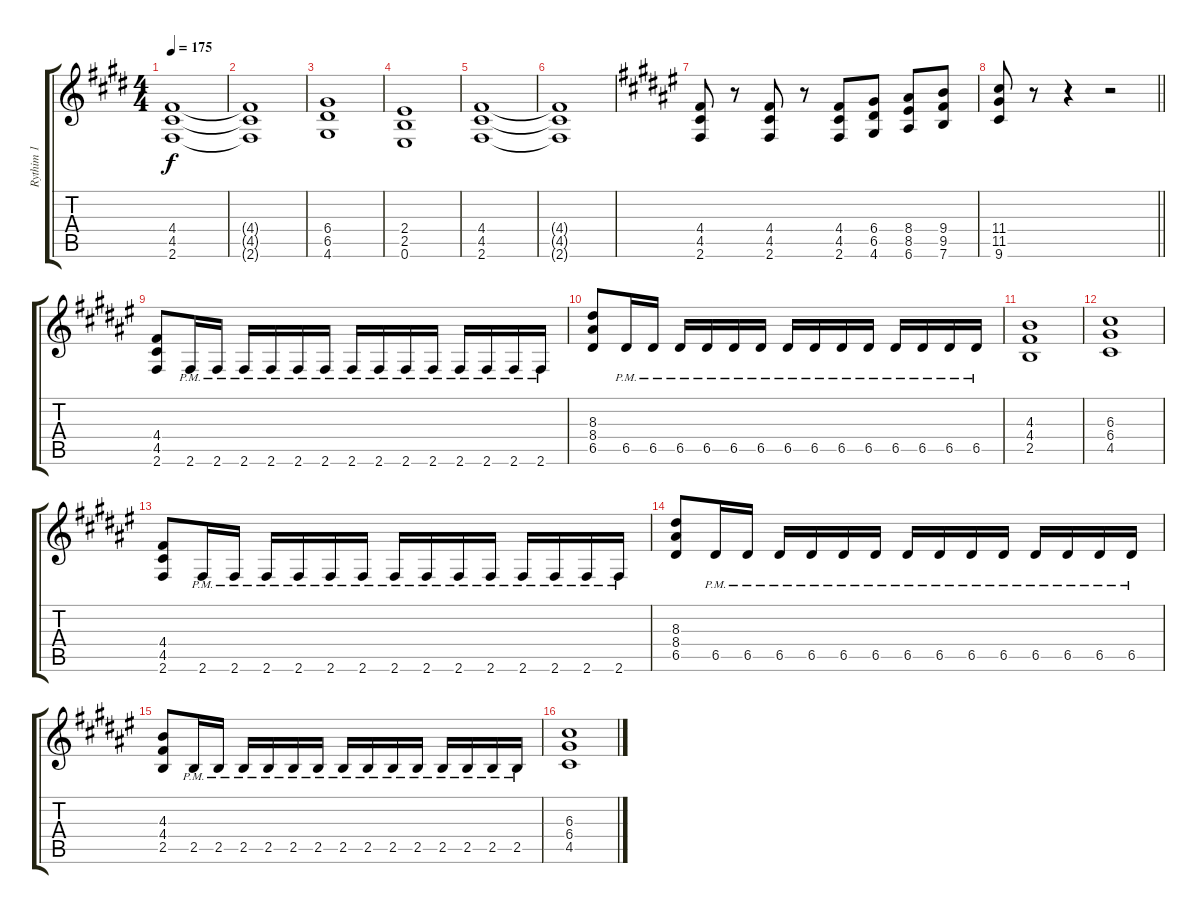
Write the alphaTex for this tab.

\track ("Rythim 1" "Rythim 1") {instrument overdrivenguitar}
\staff {score tabs}
\tuning (E4 B3 G3 D3 A2 E2) {hide}
\ts (4 4)
\tempo 175
\clef g2
\ks e
(4.4 4.5 2.6).1{dy f} |
(4.4{t} 4.5{t} 2.6{t}).1 |
(6.4 6.5 4.6).1 |
(2.4 2.5 0.6).1 |
(4.4 4.5 2.6).1 |
(4.4{t} 4.5{t} 2.6{t}).1 |
\ks f#
(4.4 4.5 2.6).8 r.8 (4.4 4.5 2.6).8 r.8 (4.4 4.5 2.6).8 (6.4 6.5 4.6).8 (8.4 8.5 6.6).8 (9.4 9.5 7.6).8 |
\barLineRight lightlight
(11.4 11.5 9.6).8 r.8 r.4 r.2 |
(4.4 4.5 2.6).8 2.6{pm}.16 2.6{pm}.16 2.6{pm}.16 2.6{pm}.16 2.6{pm}.16 2.6{pm}.16 2.6{pm}.16 2.6{pm}.16 2.6{pm}.16 2.6{pm}.16 2.6{pm}.16 2.6{pm}.16 2.6{pm}.16 2.6{pm}.16 |
(8.3 8.4 6.5).8 6.5{pm}.16 6.5{pm}.16 6.5{pm}.16 6.5{pm}.16 6.5{pm}.16 6.5{pm}.16 6.5{pm}.16 6.5{pm}.16 6.5{pm}.16 6.5{pm}.16 6.5{pm}.16 6.5{pm}.16 6.5{pm}.16 6.5{pm}.16 |
(4.3 4.4 2.5).1 |
(6.3 6.4 4.5).1 |
(4.4 4.5 2.6).8 2.6{pm}.16 2.6{pm}.16 2.6{pm}.16 2.6{pm}.16 2.6{pm}.16 2.6{pm}.16 2.6{pm}.16 2.6{pm}.16 2.6{pm}.16 2.6{pm}.16 2.6{pm}.16 2.6{pm}.16 2.6{pm}.16 2.6{pm}.16 |
(8.3 8.4 6.5).8 6.5{pm}.16 6.5{pm}.16 6.5{pm}.16 6.5{pm}.16 6.5{pm}.16 6.5{pm}.16 6.5{pm}.16 6.5{pm}.16 6.5{pm}.16 6.5{pm}.16 6.5{pm}.16 6.5{pm}.16 6.5{pm}.16 6.5{pm}.16 |
(4.3 4.4 2.5).8 2.5{pm}.16 2.5{pm}.16 2.5{pm}.16 2.5{pm}.16 2.5{pm}.16 2.5{pm}.16 2.5{pm}.16 2.5{pm}.16 2.5{pm}.16 2.5{pm}.16 2.5{pm}.16 2.5{pm}.16 2.5{pm}.16 2.5{pm}.16 |
(6.3 6.4 4.5).1
